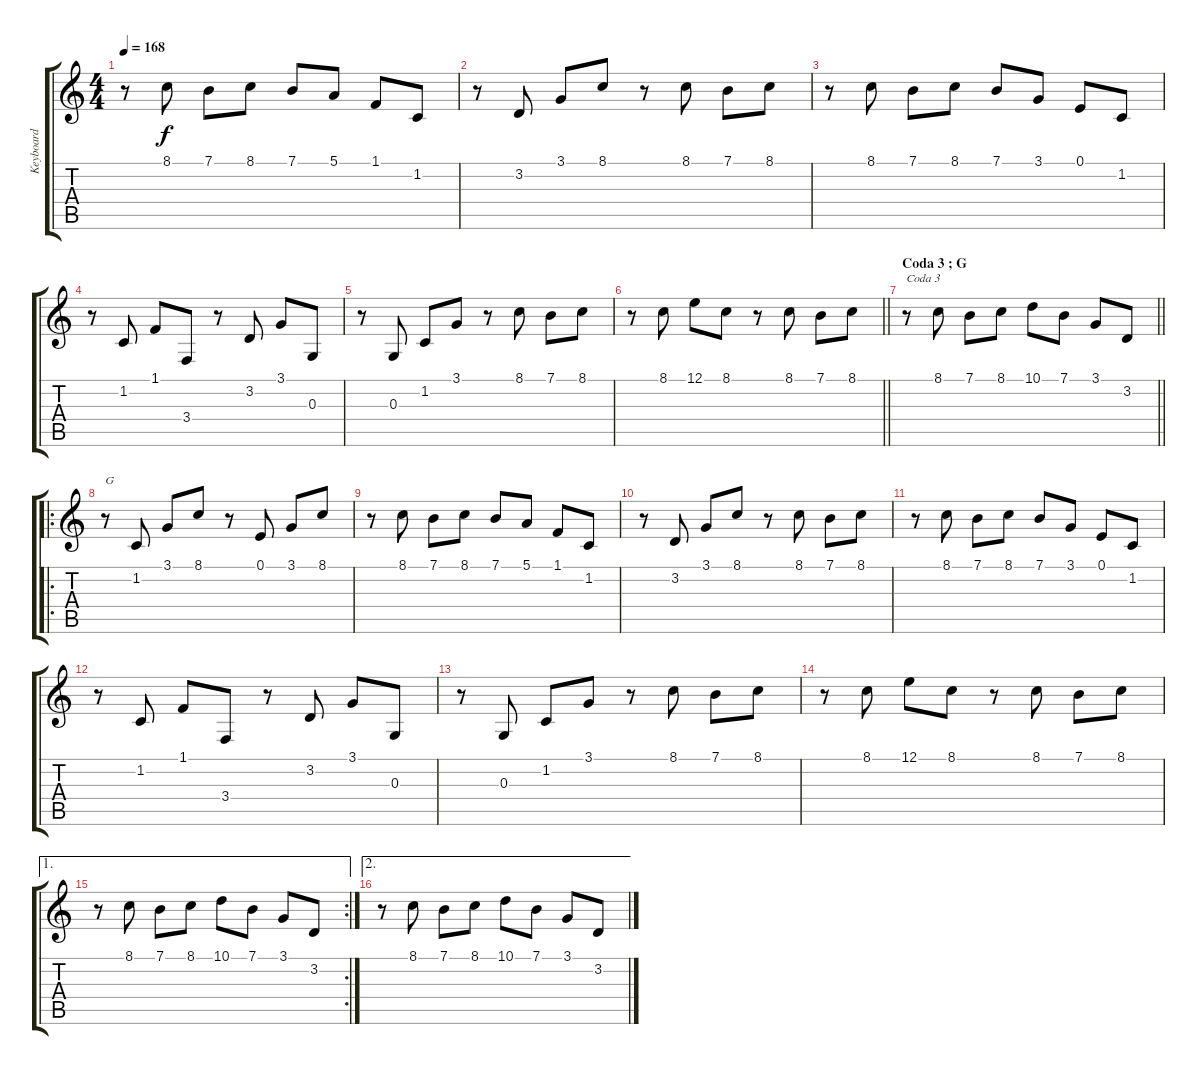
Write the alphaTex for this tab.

\track ("Keyboard" "Keyboard") {instrument pad6metallic}
\staff {score tabs}
\tuning (E4 B3 G3 D3 A2 E2) {hide}
\ts (4 4)
\tempo 168
\clef g2
\ks c
r.8{dy f} 8.1.8 7.1.8 8.1.8 7.1.8 5.1.8 1.1.8 1.2.8 |
r.8 3.2.8 3.1.8 8.1.8 r.8 8.1.8 7.1.8 8.1.8 |
r.8 8.1.8 7.1.8 8.1.8 7.1.8 3.1.8 0.1.8 1.2.8 |
r.8 1.2.8 1.1.8 3.4.8 r.8 3.2.8 3.1.8 0.3.8 |
r.8 0.3.8 1.2.8 3.1.8 r.8 8.1.8 7.1.8 8.1.8 |
\barLineRight lightlight
r.8 8.1.8 12.1.8 8.1.8 r.8 8.1.8 7.1.8 8.1.8 |
\section ("" "Coda 3 ; G")
\barLineRight lightlight
r.8{txt "Coda 3"} 8.1.8 7.1.8 8.1.8 10.1.8 7.1.8 3.1.8 3.2.8 |
\ro
r.8{txt "G"} 1.2.8 3.1.8 8.1.8 r.8 0.1.8 3.1.8 8.1.8 |
r.8 8.1.8 7.1.8 8.1.8 7.1.8 5.1.8 1.1.8 1.2.8 |
r.8 3.2.8 3.1.8 8.1.8 r.8 8.1.8 7.1.8 8.1.8 |
r.8 8.1.8 7.1.8 8.1.8 7.1.8 3.1.8 0.1.8 1.2.8 |
r.8 1.2.8 1.1.8 3.4.8 r.8 3.2.8 3.1.8 0.3.8 |
r.8 0.3.8 1.2.8 3.1.8 r.8 8.1.8 7.1.8 8.1.8 |
r.8 8.1.8 12.1.8 8.1.8 r.8 8.1.8 7.1.8 8.1.8 |
\ae 1
\rc 2
r.8 8.1.8 7.1.8 8.1.8 10.1.8 7.1.8 3.1.8 3.2.8 |
\ae 2
r.8 8.1.8 7.1.8 8.1.8 10.1.8 7.1.8 3.1.8 3.2.8
